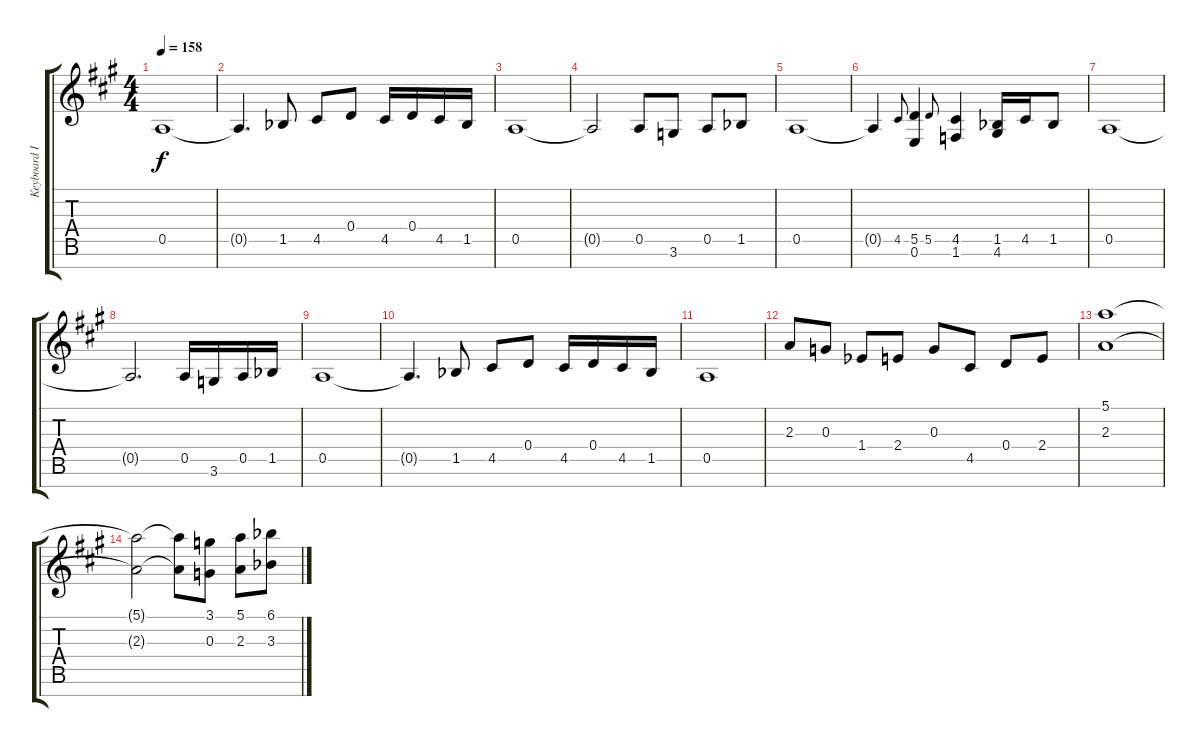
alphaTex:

\track ("Keyboard I" "Keyboard I") {instrument lead1square}
\staff {score tabs}
\tuning (E5 B4 G4 D4 A3 E3 B2) {hide}
\ts (4 4)
\tempo 158
\clef g2
\ks a
0.5.1{dy f} |
0.5{t}.4{d} 1.5{acc b}.8 4.5.8 0.4.8 4.5.16 0.4.16 4.5.16 1.5{acc b}.16 |
0.5.1 |
0.5{t}.2{beam Up} 0.5.8{beam Up} 3.6.8{beam Up} 0.5.8{beam Up} 1.5{acc b}.8{beam Up} |
0.5.1 |
0.5{t}.4{beam Up} 4.5.8{gr onbeat} (5.5 0.6).4{beam Up} 5.5.8{gr onbeat} (4.5 1.6).4{beam Up} (1.5{acc b} 4.6).16{beam Up} 4.5.16{beam Up} 1.5{acc b}.8{beam Up} |
0.5.1 |
0.5{t}.2{d} 0.5.16 3.6.16 0.5.16 1.5{acc b}.16 |
0.5.1 |
0.5{t}.4{d} 1.5{acc b}.8 4.5.8 0.4.8 4.5.16 0.4.16 4.5.16 1.5{acc b}.16 |
0.5.1 |
2.3.8 0.3.8 1.4{acc b}.8 2.4.8 0.3.8 4.5.8 0.4.8 2.4.8 |
(5.1 2.3).1 |
(5.1{t} 2.3{t}).2 (5.1{t} 2.3{t}).8 (3.1 0.3).8 (5.1 2.3).8 (6.1{acc b} 3.3{acc b}).8
